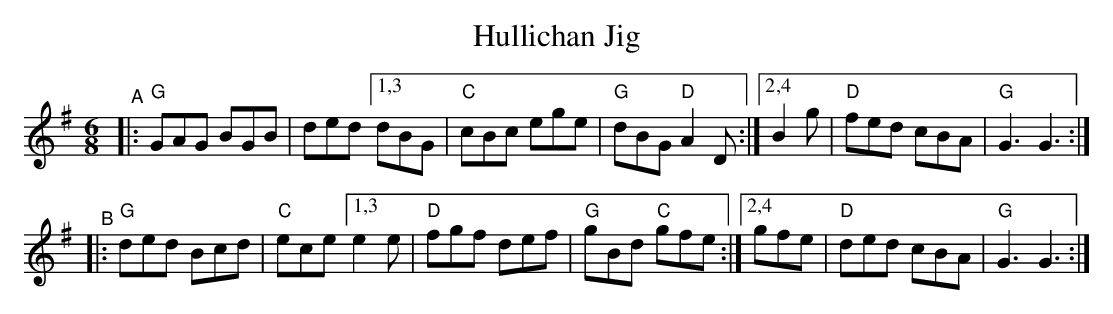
X:1
T: Hullichan Jig
M: 6/8
K: G
"^A"|:\
"G"GAG BGB | ded [1,3 dBG | "C"cBc ege | "G"dBG "D"A2D \
               :|[2,4 B2g | "D"fed cBA | "G"G3 G3 :|
"^B"|:\
"G"ded Bcd | "C"ece [1,3 e2e | "D"fgf def | "G"gBd "C"gfe \
                  :|[2,4 gfe | "D"ded cBA | "G"G3 G3 :|
